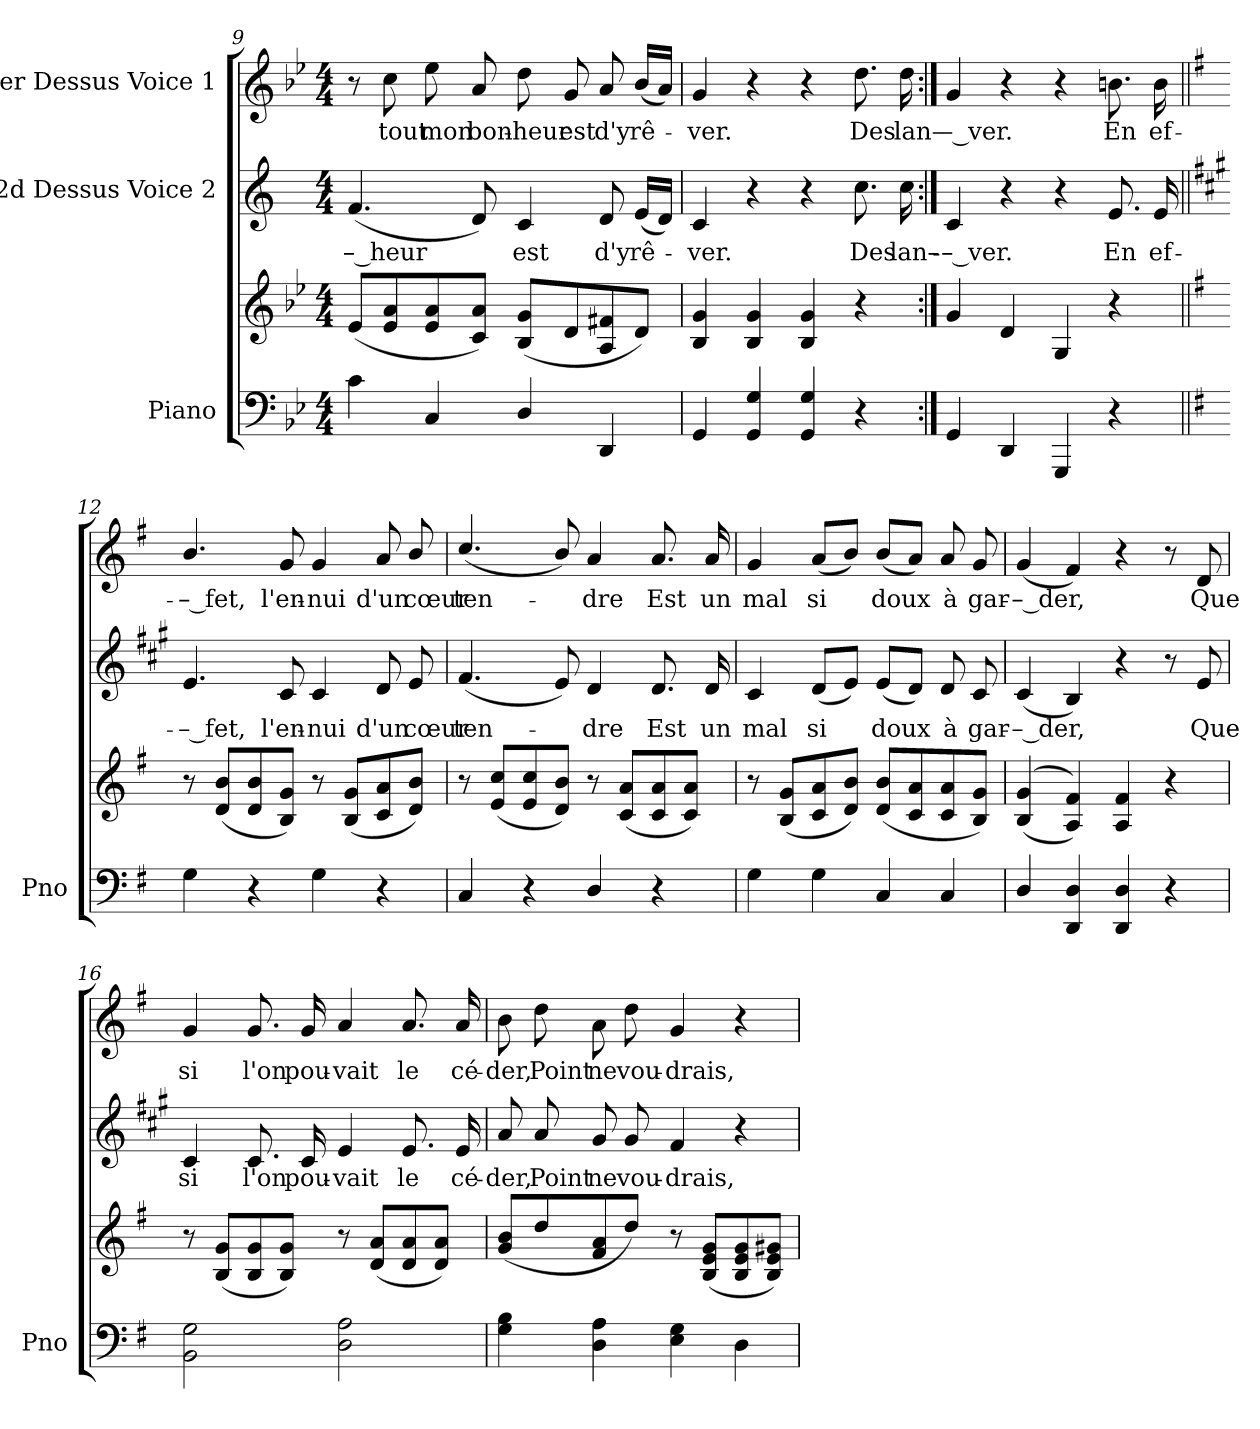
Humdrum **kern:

**kern	**kern	**kern	**text	**kern	**text
*part3	*part3	*part2	*part2	*part1	*part1
*staff4	*staff3	*staff2	*staff2	*staff1	*staff1
*I"Piano	*	*I"2d Dessus Voice 2	*	*I"1er Dessus Voice 1	*
*I'Pno	*	*	*	*	*
!!LO:PB:g=z
*clefF4	*clefG2	*clefG2	*	*clefG2	*
*	*	*ITrd1c2	*	*	*
*k[b-e-]	*k[b-e-]	*k[b-e-]	*	*k[b-e-]	*
*M4/4	*M4/4	*M4/4	*	*M4/4	*
=9	=9	=9	=9	=9	=9
!	!	!	!LO:LY:b	!	!
4c\	(<8e-/L	(<4.e-/	-– heur	8r	.
!	!	!	!	!	!LO:LY:b
.	8e-/ 8a/	.	.	8cc\	tout
!	!	!	!	!	!LO:LY:b
4C/	8e-/ 8a/	.	.	8ee-\	mon
!	!	!	!	!	!LO:LY:b
.	8c/ 8a/J)	8c/)	.	8a/	bon-
!	!	!	!LO:LY:b	!	!LO:LY:b
4D/	(<8B-/ 8g/L	4B-/	est	8dd\	-heur
!	!	!	!	!	!LO:LY:b
.	8d/	.	.	8g/	est
!	!	!	!LO:LY:b	!	!LO:LY:b
4DD/	8A/ 8f#X/	8c/	d'y	8a/	d'y
!	!	!	!LO:LY:b	!	!LO:LY:b
.	8d/J)	(<16d/LL	rê-	(<16b-/LL	rê-
.	.	16c/JJ)	.	16a/JJ)	.
=10	=10	=10	=10	=10	=10
!	!	!	!LO:LY:b	!	!LO:LY:b
4GG/	4B-/ 4g/	4B-/	-ver.	4g/	-ver.
4GG/ 4G/	4B-/ 4g/	4r	.	4r	.
4GG/ 4G/	4B-/ 4g/	4r	.	4r	.
!	!	!	!LO:LY:b	!	!LO:LY:b
4r	4r	8.b-\	Des	8.dd\	Des
!	!	!	!LO:LY:b	!	!LO:LY:b
.	.	16b-\	lan–-	16dd\	lan–
=11:|!	=11:|!	=11:|!	=11:|!	=11:|!	=11:|!
!	!	!	!LO:LY:b	!	!LO:LY:b
4GG/	4g/	4B-/	-– ver.	4g/	– ver.
4DD/	4d/	4r	.	4r	.
4GGG/	4G/	4r	.	4r	.
!	!	!	!LO:LY:b	!	!LO:LY:b
4r	4r	8.d/	En	8.bn\	En
!	!	!	!LO:LY:b	!	!LO:LY:b
.	.	16d/	ef-	16b\	ef-
!!LO:LB:g=z
=12||	=12||	=12||	=12||	=12||	=12||
*k[f#]	*k[f#]	*k[f#]	*	*k[f#]	*
!	!	!	!LO:LY:b	!	!LO:LY:b
4G\	8r	4.d/	-– fet,	4.b/	-– fet,
.	(<8d/ 8b/L	.	.	.	.
4r	8d/ 8b/	.	.	.	.
!	!	!	!LO:LY:b	!	!LO:LY:b
.	8B/ 8g/J)	8B/	l'en-	8g/	l'en-
!	!	!	!LO:LY:b	!	!LO:LY:b
4G\	8r	4B/	-nui	4g/	-nui
.	(<8B/ 8g/L	.	.	.	.
!	!	!	!LO:LY:b	!	!LO:LY:b
4r	8c/ 8a/	8c/	d'un	8a/	d'un
!	!	!	!LO:LY:b	!	!LO:LY:b
.	8d/ 8b/J)	8d/	cœur	8b/	cœur
=13	=13	=13	=13	=13	=13
!	!	!	!LO:LY:b	!	!LO:LY:b
4C/	8r	(<4.e/	ten-	(<4.cc/	ten-
.	(<8e/ 8cc/L	.	.	.	.
4r	8e/ 8cc/	.	.	.	.
.	8d/ 8b/J)	8d/)	.	8b/)	.
!	!	!	!LO:LY:b	!	!LO:LY:b
4D/	8r	4c/	-dre	4a/	-dre
.	(<8c/ 8a/L	.	.	.	.
!	!	!	!LO:LY:b	!	!LO:LY:b
4r	8c/ 8a/	8.c/	Est	8.a/	Est
.	8c/ 8a/J)	.	.	.	.
!	!	!	!LO:LY:b	!	!LO:LY:b
.	.	16c/	un	16a/	un
=14	=14	=14	=14	=14	=14
!	!	!	!LO:LY:b	!	!LO:LY:b
4G\	8r	4B/	mal	4g/	mal
.	(<8B/ 8g/L	.	.	.	.
!	!	!	!LO:LY:b	!	!LO:LY:b
4G\	8c/ 8a/	(<8c/L	si	(<8a/L	si
.	8d/ 8b/J)	8d/J)	.	8b/J)	.
!	!	!	!LO:LY:b	!	!LO:LY:b
4C/	(<8d/ 8b/L	(<8d/L	doux	(<8b/L	doux
.	8c/ 8a/	8c/J)	.	8a/J)	.
!	!	!	!LO:LY:b	!	!LO:LY:b
4C/	8c/ 8a/	8c/	à	8a/	à
!	!	!	!LO:LY:b	!	!LO:LY:b
.	8B/ 8g/J)	8B/	gar-	8g/	gar-
!!LO:LB:g=z
=15	=15	=15	=15	=15	=15
!	!	!	!LO:LY:b	!	!LO:LY:b
4D/	(<(>4B/ 4g/	(<4B/	-– der,	(<4g/	-– der,
4DD/ 4D/	4A/ 4f#/))	4A/)	.	4f#/)	.
4DD/ 4D/	4A/ 4f#/	4r	.	4r	.
4r	4r	8r	.	8r	.
!	!	!	!LO:LY:b	!	!LO:LY:b
.	.	8d/	Que	8d/	Que
=16	=16	=16	=16	=16	=16
!	!	!	!LO:LY:b	!	!LO:LY:b
2BB\ 2G\	8r	4B/	si	4g/	si
.	(<8B/ 8g/L	.	.	.	.
!	!	!	!LO:LY:b	!	!LO:LY:b
.	8B/ 8g/	8.B/	l'on	8.g/	l'on
.	8B/ 8g/J)	.	.	.	.
!	!	!	!LO:LY:b	!	!LO:LY:b
.	.	16B/	pou-	16g/	pou-
!	!	!	!LO:LY:b	!	!LO:LY:b
2D\ 2A\	8r	4d/	-vait	4a/	-vait
.	(<8d/ 8a/L	.	.	.	.
!	!	!	!LO:LY:b	!	!LO:LY:b
.	8d/ 8a/	8.d/	le	8.a/	le
.	8d/ 8a/J)	.	.	.	.
!	!	!	!LO:LY:b	!	!LO:LY:b
.	.	16d/	cé-	16a/	cé-
=17	=17	=17	=17	=17	=17
!	!	!	!LO:LY:b	!	!LO:LY:b
4G\ 4B\	(<8g/ 8b/L	8g/	-der,	8b\	-der,
!	!	!	!LO:LY:b	!	!LO:LY:b
.	8dd/	8g/	Point	8dd\	Point
!	!	!	!LO:LY:b	!	!LO:LY:b
4D\ 4A\	8f#/ 8a/	8f#/	ne	8a\	ne
!	!	!	!LO:LY:b	!	!LO:LY:b
.	8dd/J)	8f#/	vou-	8dd\	vou-
!	!	!	!LO:LY:b	!	!LO:LY:b
4E\ 4G\	8r	4e/	-drais,	4g/	-drais,
.	(<8B/ 8e/ 8g/L	.	.	.	.
4D\	8B/ 8e/ 8g/	4r	.	4r	.
.	8B/ 8e/ 8g#X/J)	.	.	.	.
=	=	=	=	=	=
*-	*-	*-	*-	*-	*-
